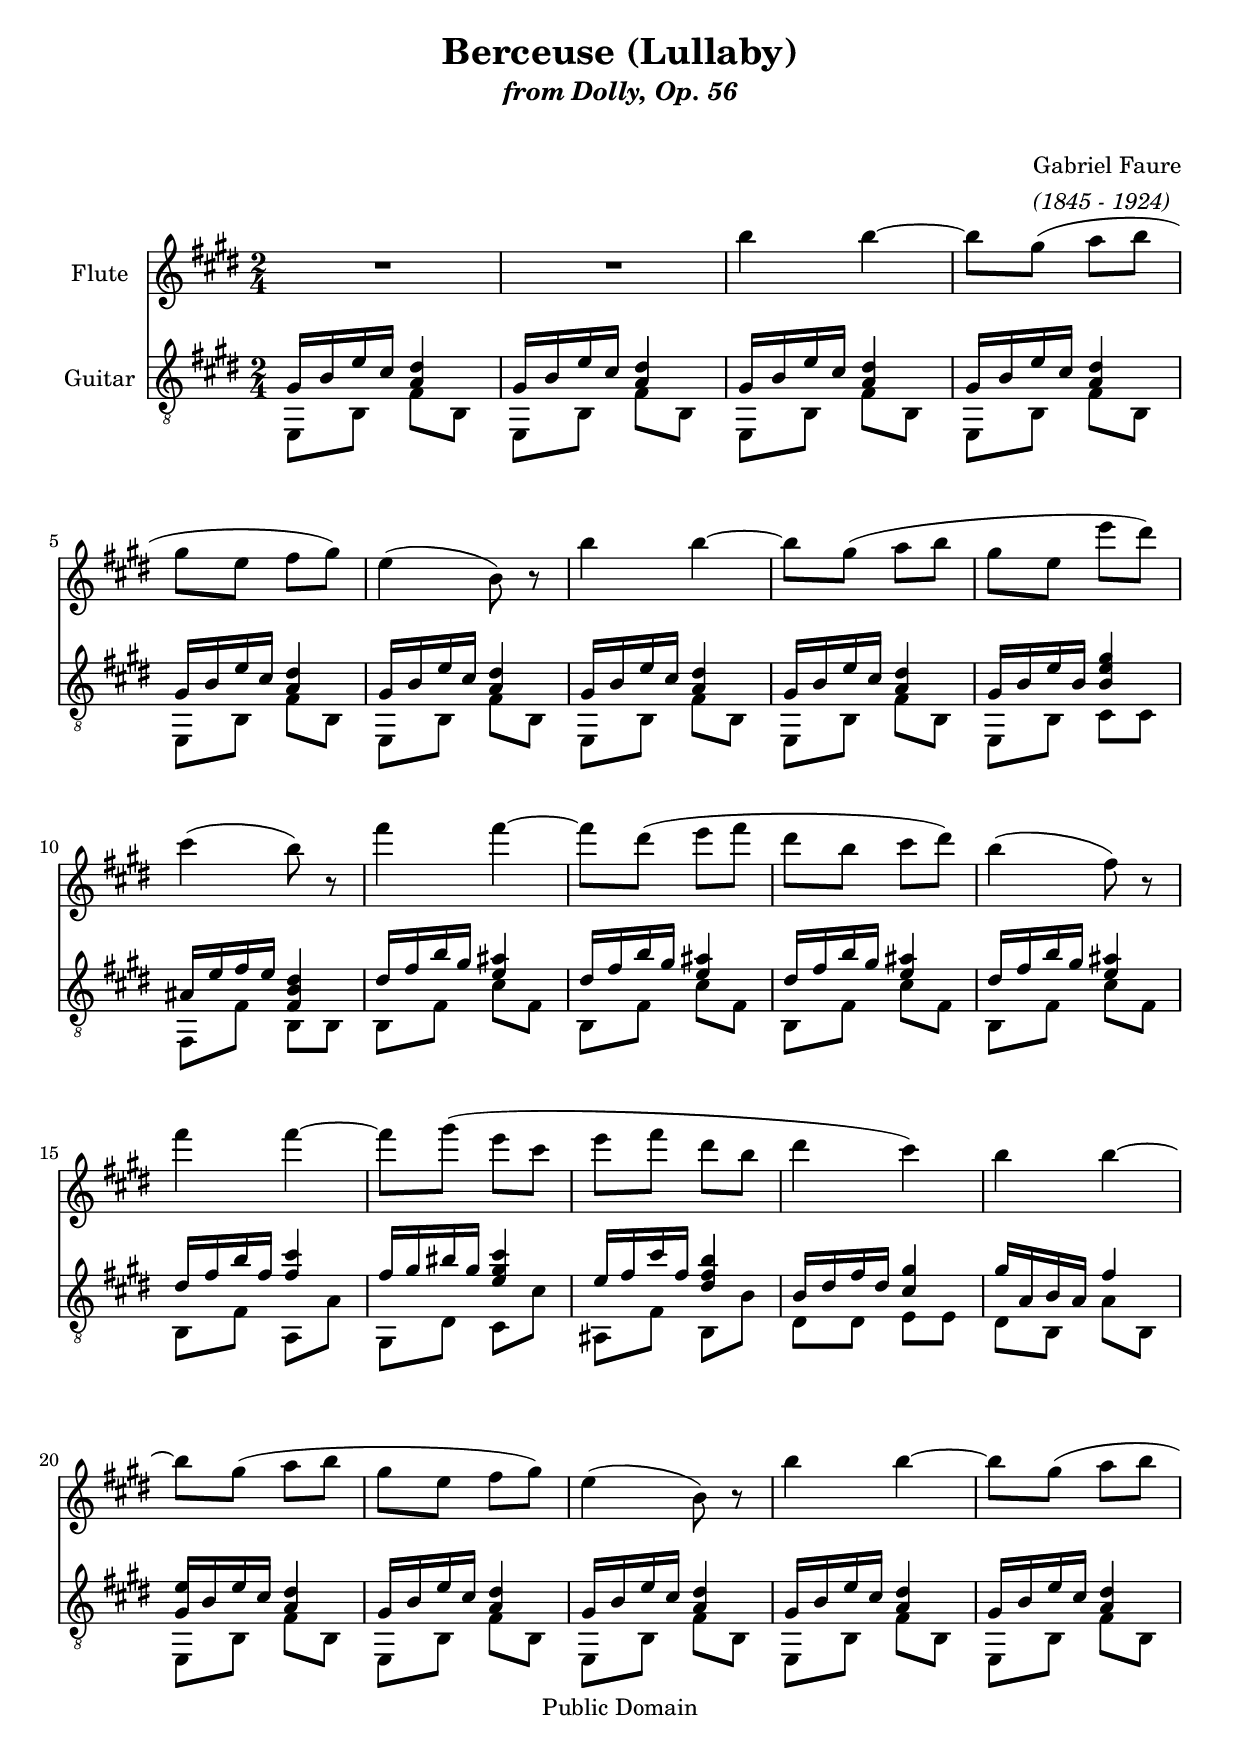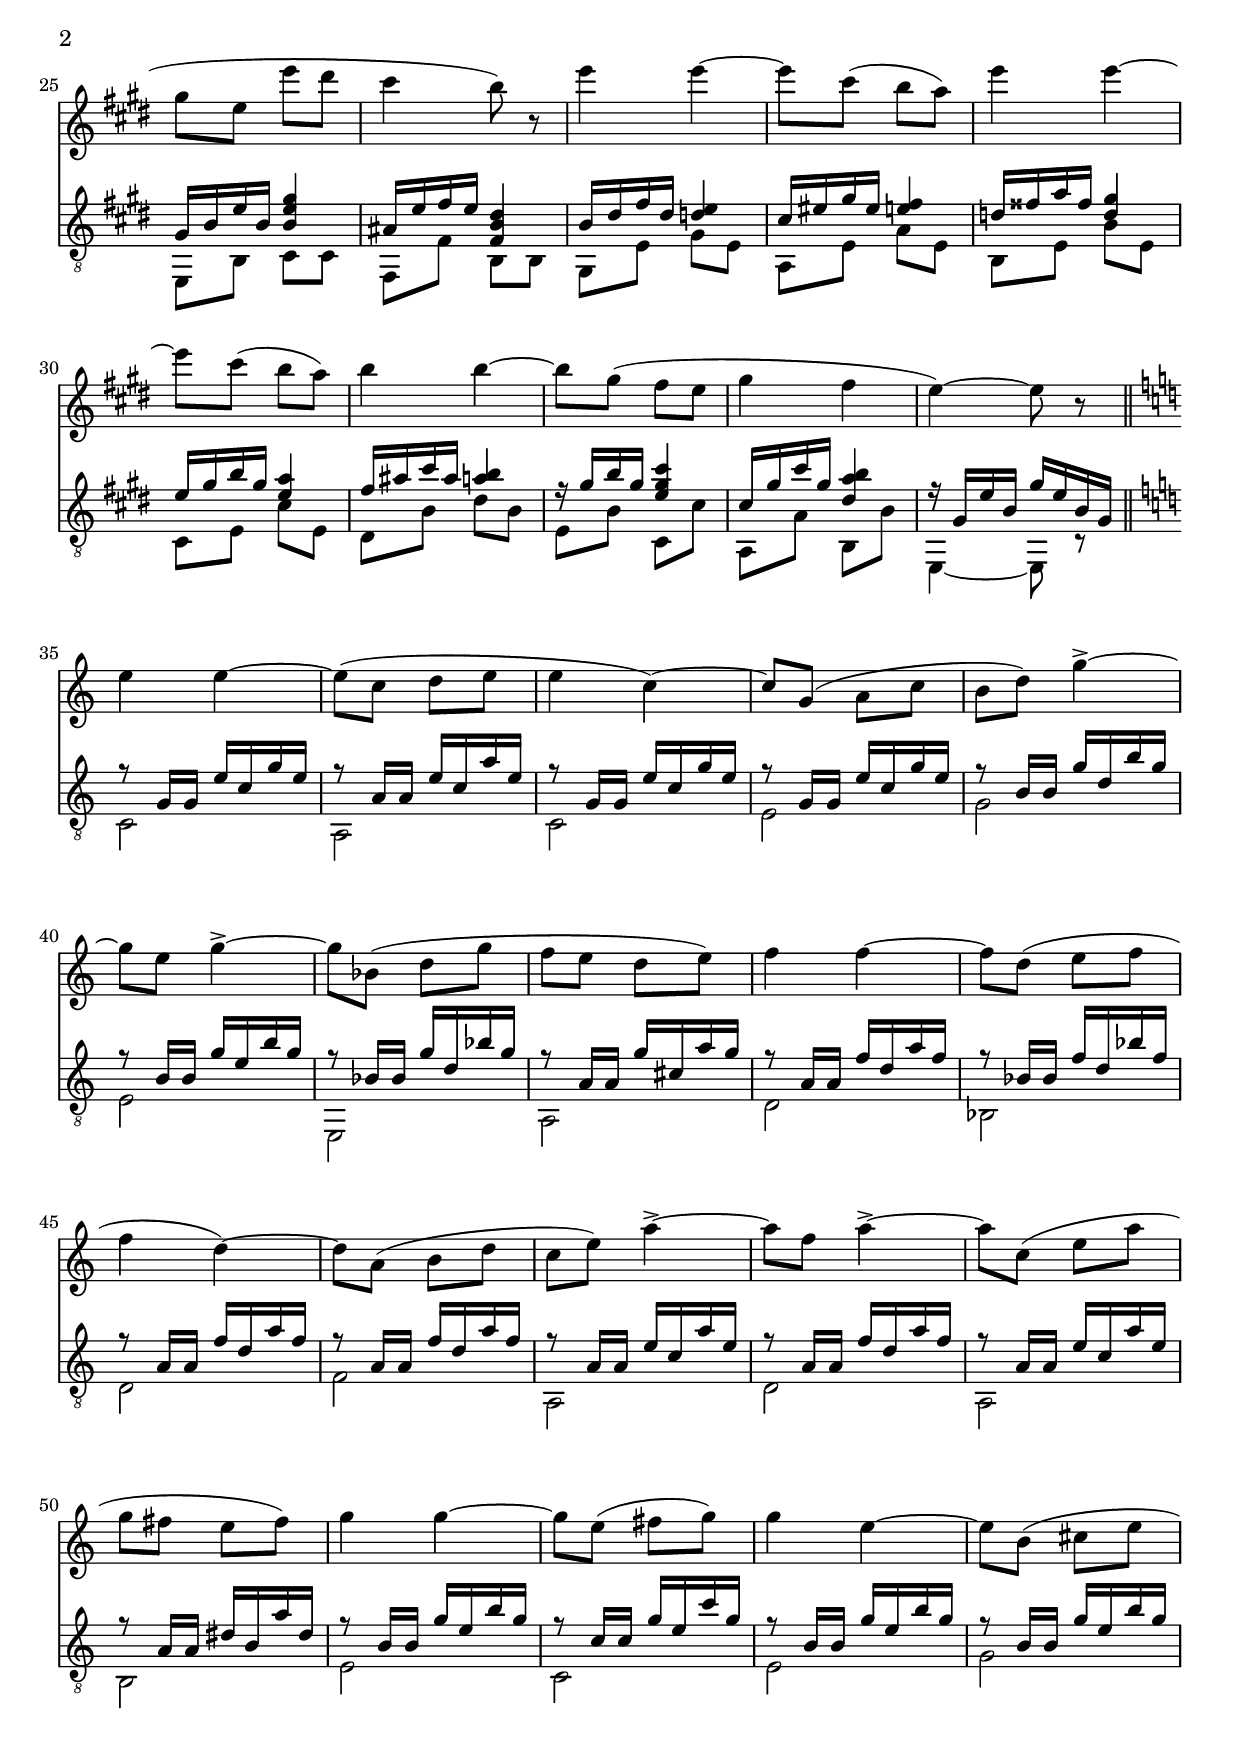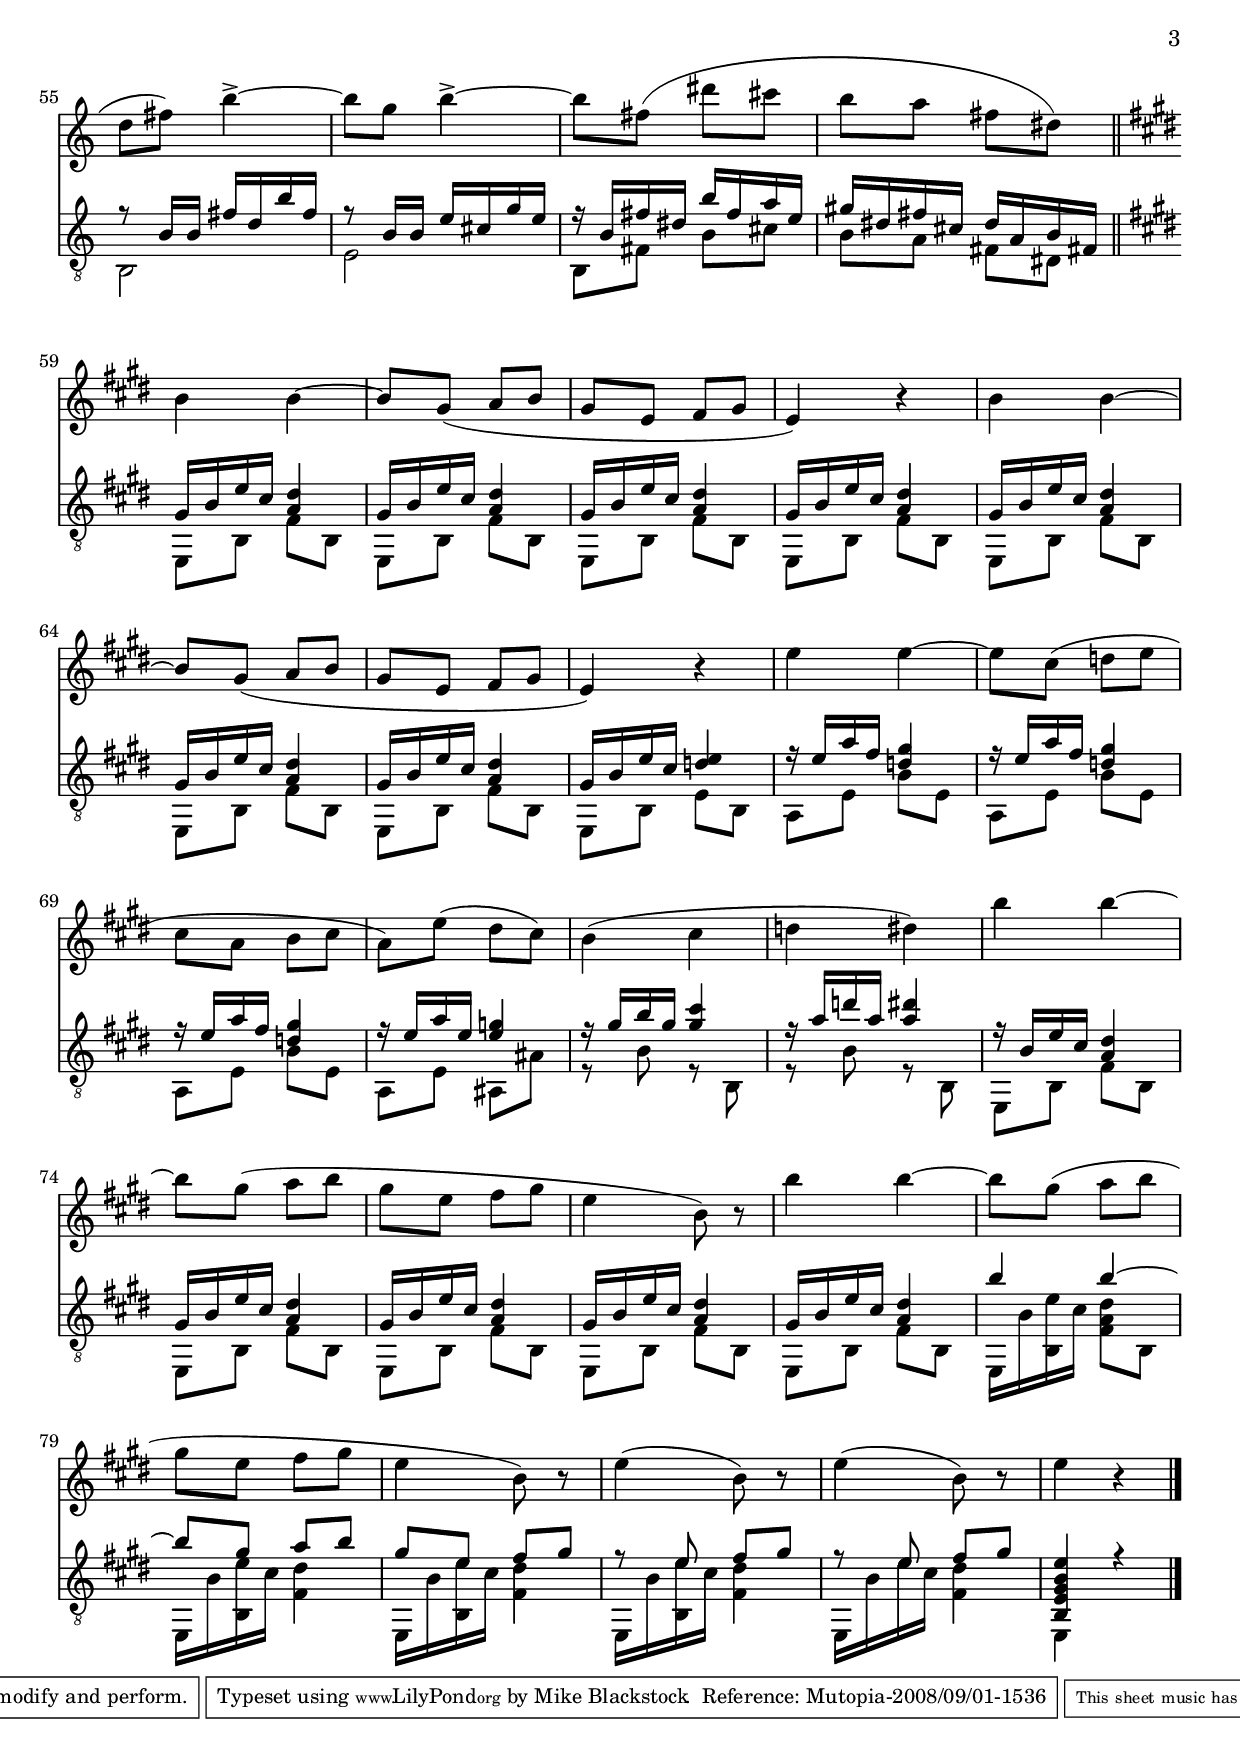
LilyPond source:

%NOTES:  The flute part slurs are just the piano piano slurs from the original;
% not being a flute player, I dunno if it makes sense to a flute player.

\version "2.10"
\header {
title = "Berceuse (Lullaby)"
subtitle = \markup{\italic "from Dolly, Op. 56"}

composer =  \markup{\column {\line {" "}"Gabriel Faure" 
					 { \italic "(1845 - 1924)"}
							} 
					}
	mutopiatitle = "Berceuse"
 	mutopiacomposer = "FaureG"
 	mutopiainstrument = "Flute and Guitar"
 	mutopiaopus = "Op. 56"
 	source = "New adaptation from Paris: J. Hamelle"
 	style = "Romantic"
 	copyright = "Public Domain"
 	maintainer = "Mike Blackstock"
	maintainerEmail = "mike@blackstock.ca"
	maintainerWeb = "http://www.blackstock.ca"
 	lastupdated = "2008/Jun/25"
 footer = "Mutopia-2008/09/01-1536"
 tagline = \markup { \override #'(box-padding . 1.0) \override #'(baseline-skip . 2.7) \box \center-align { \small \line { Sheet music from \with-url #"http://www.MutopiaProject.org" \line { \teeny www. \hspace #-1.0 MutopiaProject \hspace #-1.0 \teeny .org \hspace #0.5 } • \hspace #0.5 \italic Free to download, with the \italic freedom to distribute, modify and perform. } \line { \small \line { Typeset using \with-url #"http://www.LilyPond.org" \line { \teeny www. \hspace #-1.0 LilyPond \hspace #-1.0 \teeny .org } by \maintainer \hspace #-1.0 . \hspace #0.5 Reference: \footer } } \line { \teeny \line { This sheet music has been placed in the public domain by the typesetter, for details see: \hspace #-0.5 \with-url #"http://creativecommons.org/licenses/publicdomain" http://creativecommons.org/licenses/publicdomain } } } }
} %end header

flute = \relative c' {
	\set Staff.instrumentName = "Flute"
	\set Staff.midiInstrument = "flute"
	\clef violin
	\key e \major
	\time 2/4 
	                   
	R2  |
	R2 |
	b''4 b ~ |
	b8 gis (  a b |	
	gis e fis gis )|
	e4 (   b8) r | 
	b'4 b ~ |
	b8 gis (  a b |
	gis e e' dis )|
% 10
	cis4 (  b8) r |
	fis'4 fis ~ |
	fis8 dis (  e fis |
	dis b cis dis ) |
	b4 (  fis8) r |
	fis'4 fis ~ |
	fis8 gis (  e cis |
	e fis dis b |
	dis4 cis ) | 
	b b ~ |
% 20
	b8 gis (  a b | 
	gis e fis gis )|
	e4 (  b8) r | 
	b'4 b ~ |
	b8 gis (  a b | 
	gis e e' dis |
	cis4 b8 ) r | 
	e4 e ~ |
	e8 cis (  b a )| 
	e'4 e ~ |
% 30
	e8 cis (  b a) | 
	b4 b ~ |
	b8 gis (  fis e | 
	gis4 fis  |
	e ) ~ e8 r \bar "||" 

	\key c \major
	e4 e ~ |
	e8 (  c d e | 
	e4 c ) ~ |
	c8 g (  a c | 
	b d ) g4-> ~ |
% 40
	g8 e g4-> ~ |  
	g8 bes,! (  d g |
	f e d e )| 
	f4 f ~ |
	f8 d (  e f | 
	f4 d ) ~ |
	d8 a (  b d | 
	c e ) a4-> ~ |
	a8 f a4-> ~ | 
	a8 c, (  e a |
% 50
	g fis! e fis )| 
	g4 g ~ |
	g8 e (  fis! g )|
	g4 e ~ |
	e8 b (  cis! e | 
	d fis! ) b4-> ~ |
	b8 g b4-> ~ | 
	b8 fis! (  dis'! cis! |
	b a fis!  dis! ) \bar "||"

	\key e \major
	b4 b ~ |
% 60
	b8 gis (  a b | 
	gis e fis gis |
	e4) r | 
	b' b ~ |
	b8 gis (  a b | 
	gis e fis gis |
	e4) r |
	e' e ~ |
	e8 cis (  d! e | 
	cis a b cis |
% 70
	a ) e' (  dis cis )| 
	b4 (  cis |
	d! dis! ) |
	b' b ~ |
	b8 gis (  a b | 
	gis e fis gis |
	e4 b8) r | 
	b'4 b ~ |
	b8 gis (  a b | 
	gis e fis gis |
% 80
	e4 b8 ) r | 
	e4 (  b8 ) r |
	e4 (  b8 ) r | 
	e4 r 
	\bar "|."
}
guitarUpperVoice = \relative c {
	\set Staff.instrumentName = "Guitar"
	\set Staff.midiInstrument = "acoustic guitar (nylon)"
	\voiceOne 
	\clef "G_8"
	\key e \major
	\time 2/4 
	                   
	gis'16 b e cis < a dis >4 | 
	gis16 b e cis < a dis >4 |
	gis16 b e cis < a dis >4 | 
	gis16 b e cis < a dis >4 |
	gis16 b e cis < a dis >4 | 
	gis16 b e cis < a dis >4 | 
	gis16 b e cis < a dis >4 |
	gis16 b e cis < a dis >4 |
	gis16 b e b < b e gis >4 | 
% 10
	ais!16 e' fis e < fis, b dis >4 | 
	dis'16 fis b gis < e ais! >4 | 
	dis16 fis b gis < e ais! >4 |
	dis16 fis b gis < e ais! >4 | 
	dis16 fis b gis < e ais! >4 |
	dis16 fis b fis < fis cis' >4 | 
	fis16 gis bis! gis < e gis cis >4 |
	e16 fis cis' fis, < dis fis b >4 | 
	b16 dis fis dis < cis gis' >4 |
	gis'16 a, b a fis'4 | 
% 20
	< gis, e' >16 b e cis < a dis >4 | 
	gis16 b e cis < a dis >4 | 
	gis16 b e cis < a dis >4 |
	gis16 b e cis < a dis >4 | 
	gis16 b e cis < a dis >4 |
	gis16 b e b < b e gis >4 | 
	ais!16 e' fis e < fis, b dis >4 |
	b16 dis fis dis < d! e >4 | 
	cis16 eis! gis eis < e! fis >4 |
	d!16 fisis! a fisis < d gis >4 | 
% 30
	e16 gis b gis < e a >4 |
	fis16 ais! cis ais < a! b >4 | 
	r16 gis b gis < e gis cis >4 |
	cis16 gis' cis gis < dis a' b >4 | 
	r16 gis, e' b gis' e b gis \bar "||" 

	\key c \major
	r8 g16 g e' c g' e | 
	r8 a,16 a e' c a' e |
	r8 g,16 g e' c g' e | 
	r8 g,16 g e' c g' e |
	r8 b16 b g' d b' g | 
% 40
	r8 b,16 b g' e b' g |
	r8 bes,!16 bes g' d bes'! g | 
	r8 a,16 a g' cis,! a' g |
	r8 a,16 a f' d a' f | 
	r8 bes,!16 bes f' d bes'! f |
	r8 a,16 a f' d a' f | 
	r8 a,16 a f' d a' f |
	r8 a,16 a e' c a' e | 
	r8 a,16 a f' d a' f | 
	r8 a,16 a e' c a' e | 
% 50
	r8 a,16 a dis! b a' dis, | 
	r8 b16 b g' e b' g | 
	r8 c,16 c g' e c' g |
	r8 b,16 b g' e b' g | 
	r8 b,16 b g' e b' g | 
	r8 b,16 b fis'! d b' fis | 
	r8 b,16 b e cis! g' e |
	r b fis'! dis! b' fis a e | 
	gis! dis! fis! cis! dis a b fis! \bar "||"

	\key e \major
	gis b e cis < a dis >4 | 
% 60
	gis16 b e cis < a dis >4 | 
	gis16 b e cis < a dis >4 | 
	gis16 b e cis < a dis >4 | 
	gis16 b e cis < a dis >4 | 
	gis16 b e cis < a dis >4 | 
	gis16 b e cis < a dis >4 | 
	gis16 b e cis < d! e >4 | 
	r16 e a fis < d! gis >4 |  
	r16 e a fis < d! gis >4  | 
	r16 e a fis < d! gis >4 | 
% 70
	r16 e a e < e g! >4 |
	r16 gis b gis < gis cis >4 | 
	r16 a d! a < a dis! >4 | 
	r16 b, e cis < a dis >4 | 
	gis16 b e cis < a dis >4 | 
	gis16 b e cis < a dis >4 | 
	gis16 b e cis < a dis >4 | 
	gis16 b e cis < a dis >4 | 
	b' b ~ | 
	b8 gis a b | 
% 80
	gis e fis gis | 
	r e fis gis | 
	r e fis gis | 
	< b,, e gis b e >4 r |

	\bar "|."
}
guitarLowerVoice = \relative c {
	\voiceTwo 
	                   
	e,8 b' fis' b, e, b' fis' b,   % 3
	e, b' fis' b, e, b' fis' b,   % 5
	e, b' fis' b, e, b' fis' b,   % 7
	e, b' fis' b, e, b' fis' b,   % 9
	e, b' cis cis fis, fis' b, b   % 11
	b fis' cis' fis, b, fis' cis' fis,   % 13
	b, fis' cis' fis, b, fis' cis' fis,   % 15
	b, fis' a, a' gis, dis' cis cis'   % 17
	ais,! fis' b, b' dis, dis e e   % 19
	dis b a' b, e, b' fis' b,   % 21
	e, b' fis' b, e, b' fis' b,   % 23
	e, b' fis' b, e, b' fis' b,   % 25
	e, b' cis cis fis, fis' b, b   % 27
	gis e' gis e a, e' a e   % 29
	b e b' e, cis e cis' e,   % 31
	dis b' dis b e, b' cis, cis'   % 33
	a, a' b, b' e,,4 ~ e8 r   % 35
	c'2 a   % 37
	c e   % 39
	g e   % 41
	e, a   % 43
	d bes!   % 45
	d f   % 47
	a, d   % 49
	a b   % 51
	e c   % 53
	e g   % 55
	b, e   % 57
	b8 fis'! b cis! b a fis! dis!   % 59
	e, b' fis' b, e, b' fis' b,   % 61
	e, b' fis' b, e, b' fis' b,   % 63
	e, b' fis' b, e, b' fis' b,   % 65
	e, b' fis' b, e, b' e b   % 67
	a e' b' e, a, e' b' e,   % 69 <--- renumber to 68
	a, e' b' e, a, e' ais,! ais'!   % 71
	r b r b, r b' r b,   % 73
	e, b' fis' b,    % 75
	e, b' fis' b, e, b' fis' b,   % 77
	e, b' fis' b, e, b' fis' b,   % 79
	e,16 b'' < b, e' > cis' < fis, a dis >8 b, 
	e,16 b'' < b, e' > cis' < fis, dis' >4   % 81
	e,16 b'' < b, e' > cis' < fis, dis' >4
	e,16 b'' < b, e' > cis' < fis, dis' >4   % 83
	e,16 b'' e cis < fis, dis' >4 e, 


}
guitar = \simultaneous {
	\context Voice="guitarUpperVoice" \guitarUpperVoice
	\context Voice="guitarLowerVoice" \guitarLowerVoice
}
\score {
	\simultaneous {
		\context Staff="flute" \flute
		\context Staff="guitar" \guitar
}

\midi	{
	tempoWholesPerMinute = #(ly:make-moment 58 4)

} % end midi

\layout {
	
	}
}


